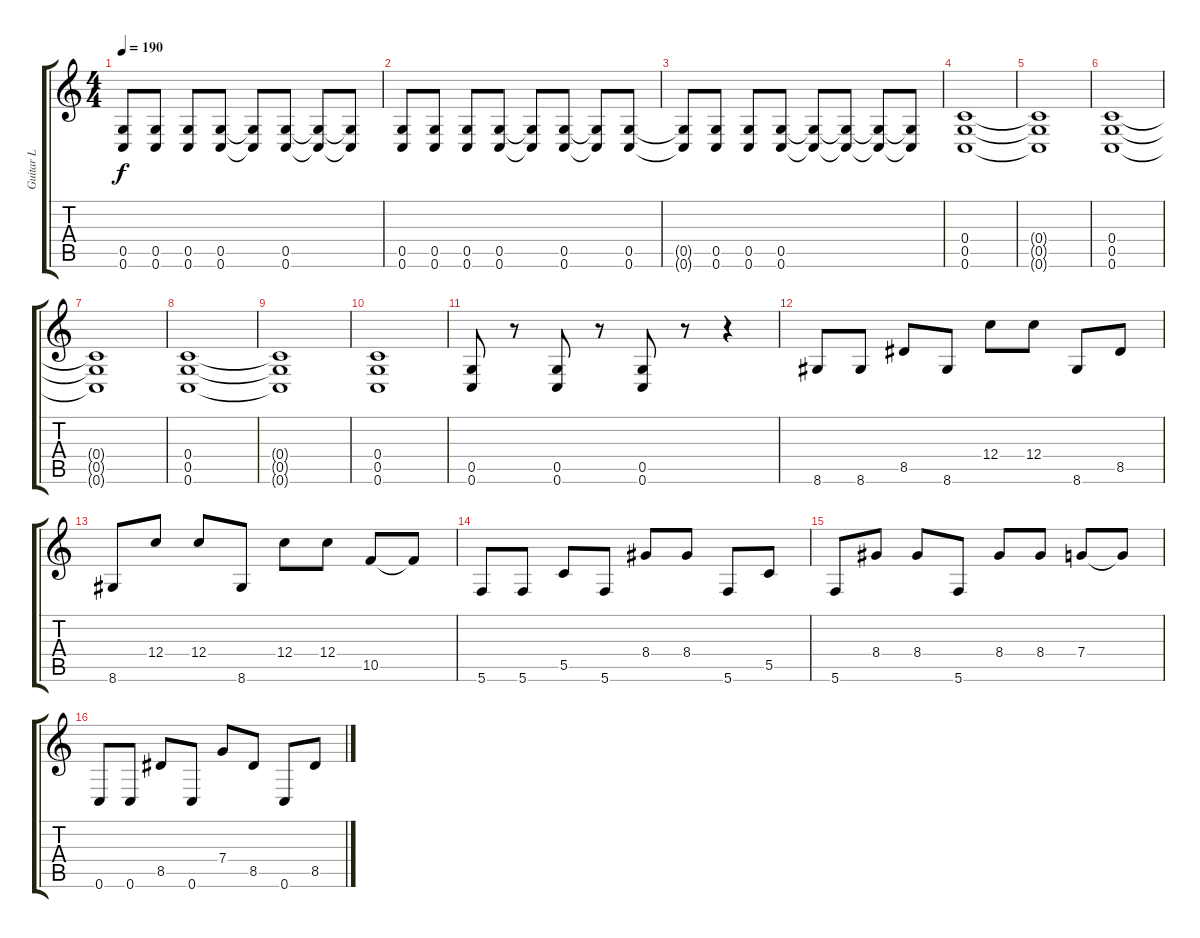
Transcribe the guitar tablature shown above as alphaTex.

\track ("Guitar L" "Guitar L") {instrument distortionguitar}
\staff {score tabs}
\tuning (D4 A3 F3 C3 G2 C2) {hide}
\ts (4 4)
\tempo 190
\clef g2
\ks c
(0.5{t} 0.6{t}).8{dy f} (0.5 0.6).8 (0.5 0.6).8 (0.5 0.6).8 (0.5{t} 0.6{t}).8 (0.5 0.6).8 (0.5{t} 0.6{t}).8 (0.5{t} 0.6{t}).8 |
(0.5 0.6).8 (0.5 0.6).8 (0.5 0.6).8 (0.5 0.6).8 (0.5{t} 0.6{t}).8 (0.5 0.6).8 (0.5{t} 0.6{t}).8 (0.5 0.6).8 |
(0.5{t} 0.6{t}).8 (0.5 0.6).8 (0.5 0.6).8 (0.5 0.6).8 (0.5{t} 0.6{t}).8 (0.5{t} 0.6{t}).8 (0.5{t} 0.6{t}).8 (0.5{t} 0.6{t}).8 |
(0.4 0.5 0.6).1 |
(0.4{t} 0.5{t} 0.6{t}).1 |
(0.4 0.5 0.6).1 |
(0.4{t} 0.5{t} 0.6{t}).1 |
(0.4 0.5 0.6).1 |
(0.4{t} 0.5{t} 0.6{t}).1 |
(0.4 0.5 0.6).1 |
(0.5 0.6).8 r.8 (0.5 0.6).8 r.8 (0.5 0.6).8 r.8 r.4 |
8.6.8 8.6.8 8.5.8 8.6.8 12.4.8 12.4.8 8.6.8 8.5.8 |
8.6.8 12.4.8 12.4.8 8.6.8 12.4.8 12.4.8 10.5.8 10.5{t}.8 |
5.6.8 5.6.8 5.5.8 5.6.8 8.4.8 8.4.8 5.6.8 5.5.8 |
5.6.8 8.4.8 8.4.8 5.6.8 8.4.8 8.4.8 7.4.8 7.4{t}.8 |
0.6.8 0.6.8 8.5.8 0.6.8 7.4.8 8.5.8 0.6.8 8.5.8
